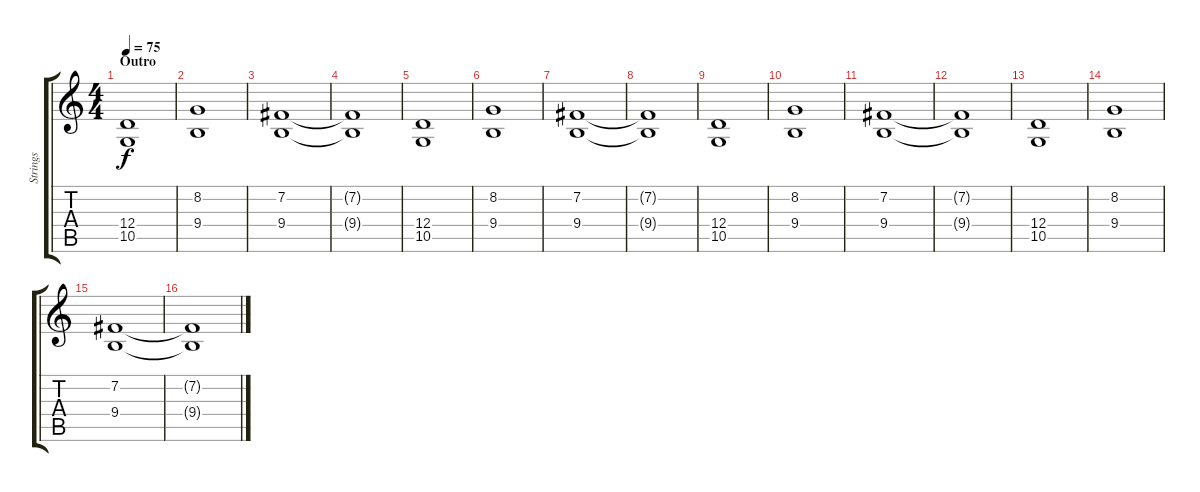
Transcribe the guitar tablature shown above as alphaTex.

\track ("Strings" "Strings") {instrument synthstrings2}
\staff {score tabs}
\tuning (E4 B3 G3 D3 A2 E2) {hide}
\ts (4 4)
\section ("" "Outro")
\tempo 75
\clef g2
\ks c
(12.4 10.5).1{dy f} |
(8.2 9.4).1 |
(7.2 9.4).1 |
(7.2{t} 9.4{t}).1 |
(12.4 10.5).1 |
(8.2 9.4).1 |
(7.2 9.4).1 |
(7.2{t} 9.4{t}).1 |
(12.4 10.5).1 |
(8.2 9.4).1 |
(7.2 9.4).1 |
(7.2{t} 9.4{t}).1 |
(12.4 10.5).1 |
(8.2 9.4).1 |
(7.2 9.4).1 |
(7.2{t} 9.4{t}).1
